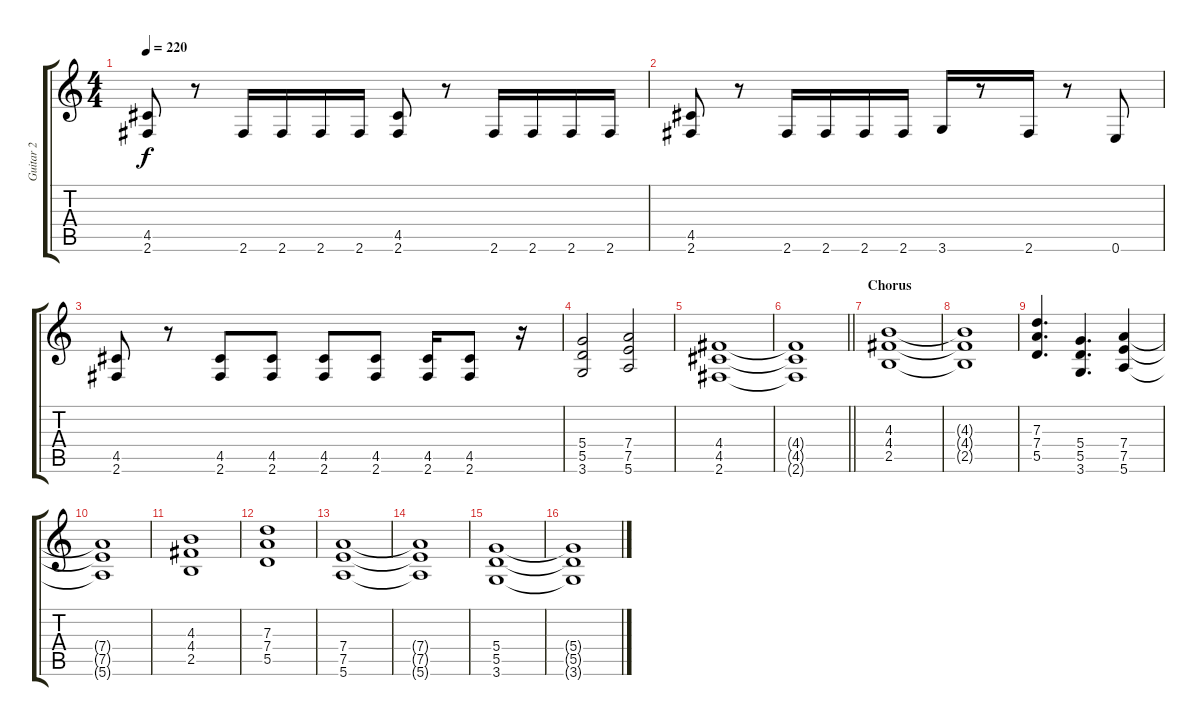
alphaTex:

\track ("Guitar 2" "Guitar 2") {instrument acousticguitarsteel}
\staff {score tabs}
\tuning (E4 B3 G3 D3 A2 E2) {hide}
\ts (4 4)
\tempo 220
\clef g2
\ks c
(4.5 2.6).8{dy f} r.8 2.6.16 2.6.16 2.6.16 2.6.16 (4.5 2.6).8 r.8 2.6.16 2.6.16 2.6.16 2.6.16 |
(4.5 2.6).8 r.8 2.6.16 2.6.16 2.6.16 2.6.16 3.6.16 r.8 2.6.16 r.8 0.6.8 |
(4.5 2.6).8 r.8 (4.5 2.6).8 (4.5 2.6).8 (4.5 2.6).8 (4.5 2.6).8 (4.5 2.6).16 (4.5 2.6).8 r.16 |
(5.4 5.5 3.6).2 (7.4 7.5 5.6).2 |
(4.4 4.5 2.6).1 |
\barLineRight lightlight
(4.4{t} 4.5{t} 2.6{t}).1 |
\section ("" "Chorus")
(4.3 4.4 2.5).1 |
(4.3{t} 4.4{t} 2.5{t}).1 |
(7.3 7.4 5.5).4{d} (5.4 5.5 3.6).4{d} (7.4 7.5 5.6).4 |
(7.4{t} 7.5{t} 5.6{t}).1 |
(4.3 4.4 2.5).1 |
(7.3 7.4 5.5).1 |
(7.4 7.5 5.6).1 |
(7.4{t} 7.5{t} 5.6{t}).1 |
(5.4 5.5 3.6).1 |
(5.4{t} 5.5{t} 3.6{t}).1
